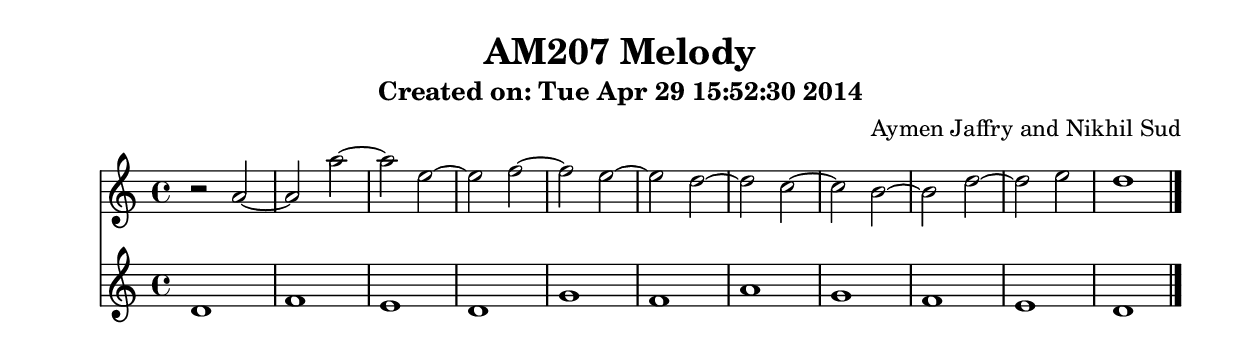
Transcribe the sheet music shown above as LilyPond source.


\version "2.12.2"

\header {
    title = "AM207 Melody"
    subtitle = "Created on: Tue Apr 29 15:52:30 2014"
    composer = "Aymen Jaffry and Nikhil Sud"
}

result = {
    <<
    \new Staff
    {
        \time 4/4
        \clef treble
        {
            r2 a'~ a' a''~ a'' e''~ e'' f''~ f'' e''~ e'' d''~ d'' c''~ c'' b'~ b' d''~ d'' e'' d'' 1
        }
    }
    \new Staff
    {
        \time 4/4
        \clef treble
        {
            d' 1 f' e' d' g' f' a' g' f' e' d' \bar "|."
        }
    }
    >>
}

\paper {
    raggedbottom = ##t
    indent = 7. \mm
    linewidth = 183.5 \mm
    betweensystemspace = 25\mm
    betweensystempadding = 0\mm
}

\score{
    \result
    \midi {
        \context {
            \Score
            tempoWholesPerMinute = #(ly:make-moment 160 4)
        }
    }
    \layout {}
}
